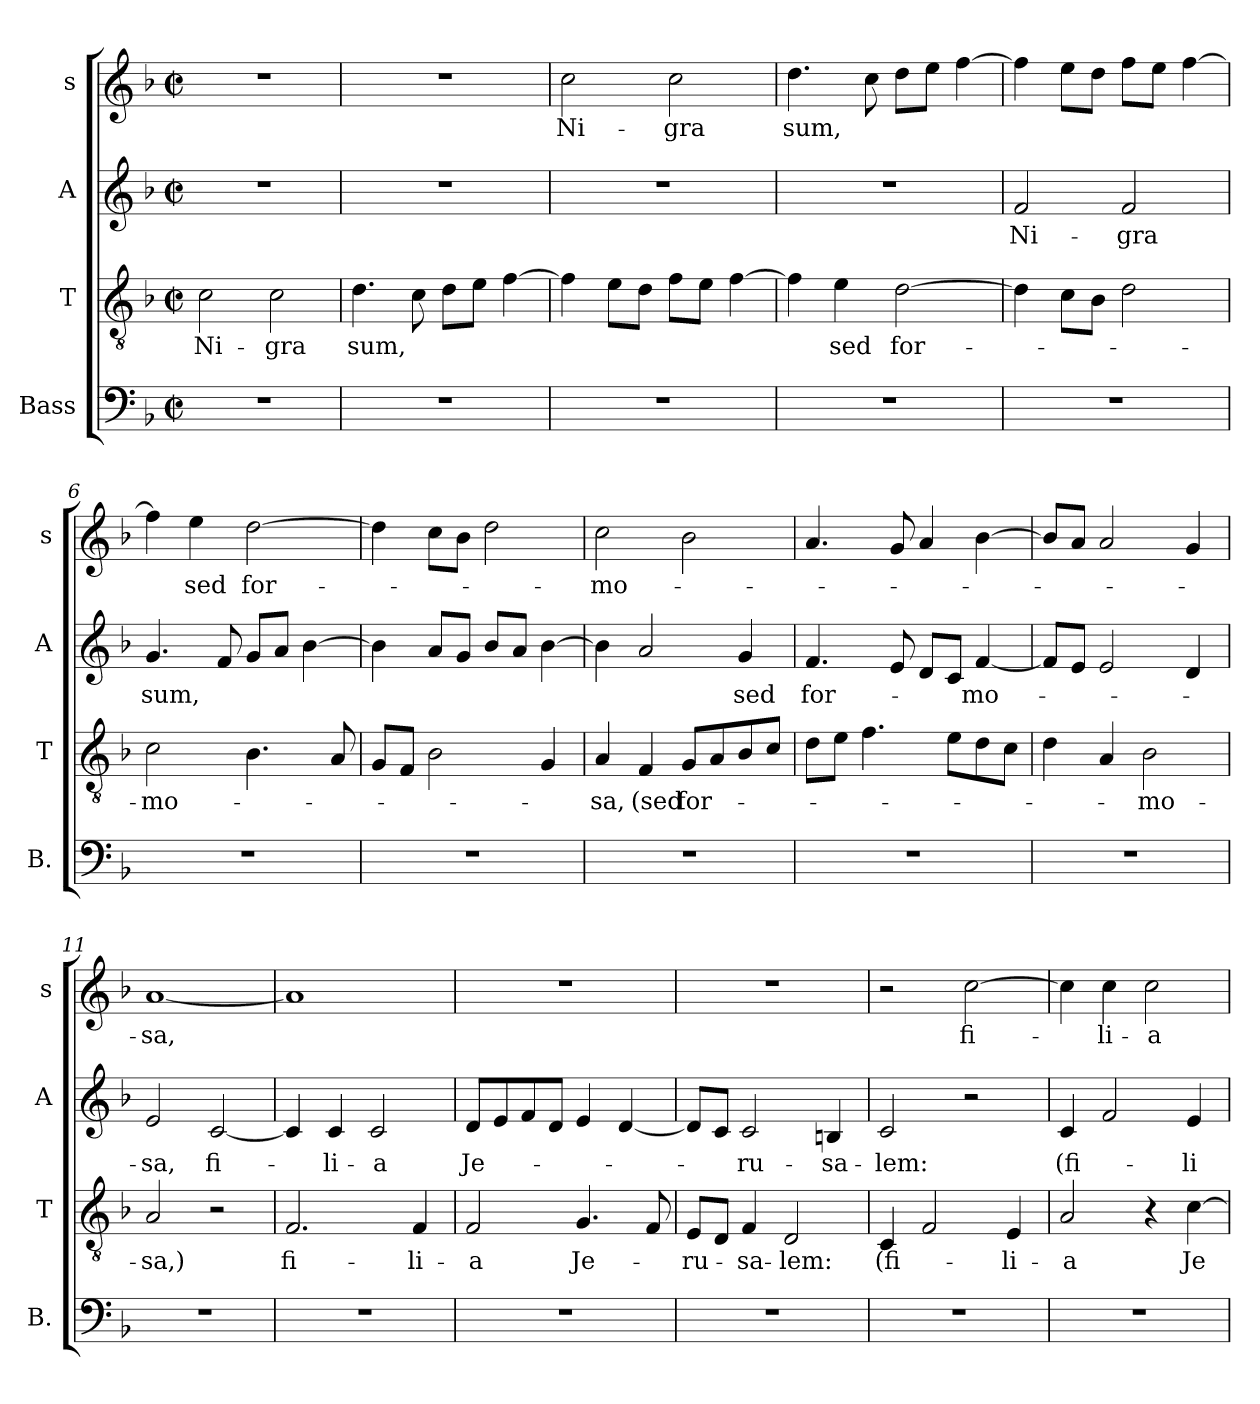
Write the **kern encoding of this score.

**kern	**kern	**text	**kern	**text	**kern	**text
*part4	*part3	*part3	*part2	*part2	*part1	*part1
*staff4	*staff3	*staff3	*staff2	*staff2	*staff1	*staff1
*I"Bass	*I"T	*	*I"A	*	*I"s	*
*I'B.	*I'T	*	*I'A	*	*I's	*
*clefF4	*clefGv2	*	*clefG2	*	*clefG2	*
*k[b-]	*k[b-]	*	*k[b-]	*	*k[b-]	*
*M2/2	*M2/2	*	*M2/2	*	*M2/2	*
*met(c|)	*met(c|)	*	*met(c|)	*	*met(c|)	*
*MM92	*MM92	*	*MM92	*	*MM92	*
=1	=1	=1	=1	=1	=1	=1
!	!	!LO:LY:b	!	!	!	!
1r	2c\	Ni-	1r	.	1r	.
!	!	!LO:LY:b	!	!	!	!
.	2c\	-gra	.	.	.	.
=2	=2	=2	=2	=2	=2	=2
!	!	!LO:LY:b	!	!	!	!
1r	4.d\	sum,	1r	.	1r	.
.	8c\	.	.	.	.	.
.	8d\L	.	.	.	.	.
.	8e\J	.	.	.	.	.
.	[4f\	.	.	.	.	.
=3	=3	=3	=3	=3	=3	=3
!	!	!	!	!	!	!LO:LY:b
1r	4f\]	.	1r	.	2cc\	Ni-
.	8e\L	.	.	.	.	.
.	8d\J	.	.	.	.	.
!	!	!	!	!	!	!LO:LY:b
.	8f\L	.	.	.	2cc\	-gra
.	8e\J	.	.	.	.	.
.	[4f\	.	.	.	.	.
=4	=4	=4	=4	=4	=4	=4
!	!	!	!	!	!	!LO:LY:b
1r	4f\]	.	1r	.	4.dd\	sum,
!	!	!LO:LY:b	!	!	!	!
.	4e\	sed	.	.	.	.
.	.	.	.	.	8cc\	.
!	!	!LO:LY:b	!	!	!	!
.	[2d\	for-	.	.	8dd\L	.
.	.	.	.	.	8ee\J	.
.	.	.	.	.	[4ff\	.
=5	=5	=5	=5	=5	=5	=5
!	!	!	!	!LO:LY:b	!	!
1r	4d\]	.	2f/	Ni-	4ff\]	.
.	8c\L	.	.	.	8ee\L	.
.	8B-\J	.	.	.	8dd\J	.
!	!	!	!	!LO:LY:b	!	!
.	2d\	.	2f/	-gra	8ff\L	.
.	.	.	.	.	8ee\J	.
.	.	.	.	.	[4ff\	.
!!LO:LB:g=z
=6	=6	=6	=6	=6	=6	=6
!	!	!LO:LY:b	!	!LO:LY:b	!	!
1r	2c\	-mo-	4.g/	sum,	4ff\]	.
!	!	!	!	!	!	!LO:LY:b
.	.	.	.	.	4ee\	sed
.	.	.	8f/	.	.	.
!	!	!	!	!	!	!LO:LY:b
.	4.B-\	.	8g/L	.	[2dd\	for-
.	.	.	8a/J	.	.	.
.	.	.	[4b-\	.	.	.
.	8A/	.	.	.	.	.
=7	=7	=7	=7	=7	=7	=7
1r	8G/L	.	4b-\]	.	4dd\]	.
.	8F/J	.	.	.	.	.
.	2B-\	.	8a/L	.	8cc\L	.
.	.	.	8g/J	.	8b-\J	.
.	.	.	8b-/L	.	2dd\	.
.	.	.	8a/J	.	.	.
.	4G/	.	[4b-\	.	.	.
=8	=8	=8	=8	=8	=8	=8
!	!	!LO:LY:b	!	!	!	!LO:LY:b
1r	4A/	sa,	4b-\]	.	2cc\	mo-
!	!	!LO:LY:b	!	!	!	!
.	4F/	(sed	2a/	.	.	.
!	!	!LO:LY:b	!	!	!	!
.	8G/L	for-	.	.	2b-\	.
.	8A/	.	.	.	.	.
!	!	!	!	!LO:LY:b	!	!
.	8B-/	.	4g/	sed	.	.
.	8c/J	.	.	.	.	.
=9	=9	=9	=9	=9	=9	=9
!	!	!	!	!LO:LY:b	!	!
1r	8d\L	.	4.f/	for-	4.a/	.
.	8e\J	.	.	.	.	.
.	4.f\	.	.	.	.	.
.	.	.	8e/	.	8g/	.
.	.	.	8d/L	.	4a/	.
.	8e\L	.	8c/J	.	.	.
!	!	!	!	!LO:LY:b	!	!
.	8d\	.	[4f/	-mo-	[4b-\	.
.	8c\J	.	.	.	.	.
=10	=10	=10	=10	=10	=10	=10
1r	4d\	.	8f/L]	.	8b-/L]	.
.	.	.	8e/J	.	8a/J	.
.	4A/	.	2e/	.	2a/	.
!	!	!LO:LY:b	!	!	!	!
.	2B-\	-mo-	.	.	.	.
.	.	.	4d/	.	4g/	.
!!LO:LB:g=z
=11	=11	=11	=11	=11	=11	=11
!	!	!LO:LY:b	!	!LO:LY:b	!	!LO:LY:b
1r	2A/	-sa,)	2e/	-sa,	[1a	-sa,
!	!	!	!	!LO:LY:b	!	!
.	2r	.	[2c/	fi-	.	.
=12	=12	=12	=12	=12	=12	=12
!	!	!LO:LY:b	!	!	!	!
1r	2.F/	fi-	4c/]	.	1a]	.
!	!	!	!	!LO:LY:b	!	!
.	.	.	4c/	-li-	.	.
!	!	!	!	!LO:LY:b	!	!
.	.	.	2c/	-a	.	.
!	!	!LO:LY:b	!	!	!	!
.	4F/	-li-	.	.	.	.
=13	=13	=13	=13	=13	=13	=13
!	!	!LO:LY:b	!	!LO:LY:b	!	!
1r	2F/	-a	8d/L	Je-	1r	.
.	.	.	8e/	.	.	.
.	.	.	8f/	.	.	.
.	.	.	8d/J	.	.	.
!	!	!LO:LY:b	!	!	!	!
.	4.G/	Je-	4e/	.	.	.
.	.	.	[4d/	.	.	.
.	8F/	.	.	.	.	.
=14	=14	=14	=14	=14	=14	=14
!	!	!LO:LY:b	!	!	!	!
1r	8E/L	-ru-	8d/L]	.	1r	.
.	8D/J	.	8c/J	.	.	.
!	!	!LO:LY:b	!	!LO:LY:b	!	!
.	4F/	-sa-	2c/	-ru-	.	.
!	!	!LO:LY:b	!	!	!	!
.	2D/	-lem:	.	.	.	.
!	!	!	!	!LO:LY:b	!	!
.	.	.	4Bn/	-sa-	.	.
=15	=15	=15	=15	=15	=15	=15
!	!	!LO:LY:b	!	!LO:LY:b	!	!
1r	4C/	(fi-	2c/	-lem:	2r	.
.	2F/	.	.	.	.	.
!	!	!	!	!	!	!LO:LY:b
.	.	.	2r	.	[2cc\	fi-
!	!	!LO:LY:b	!	!	!	!
.	4E/	-li-	.	.	.	.
=16	=16	=16	=16	=16	=16	=16
!	!	!LO:LY:b	!	!LO:LY:b	!	!
1r	2A/	-a	4c/	(fi-	4cc\]	.
!	!	!	!	!	!	!LO:LY:b
.	.	.	2f/	.	4cc\	-li-
!	!	!	!	!	!	!LO:LY:b
.	4r	.	.	.	2cc\	-a
!	!	!LO:LY:b	!	!LO:LY:b	!	!
.	[4c\	Je-	4e/	-li-	.	.
=	=	=	=	=	=	=
*-	*-	*-	*-	*-	*-	*-
